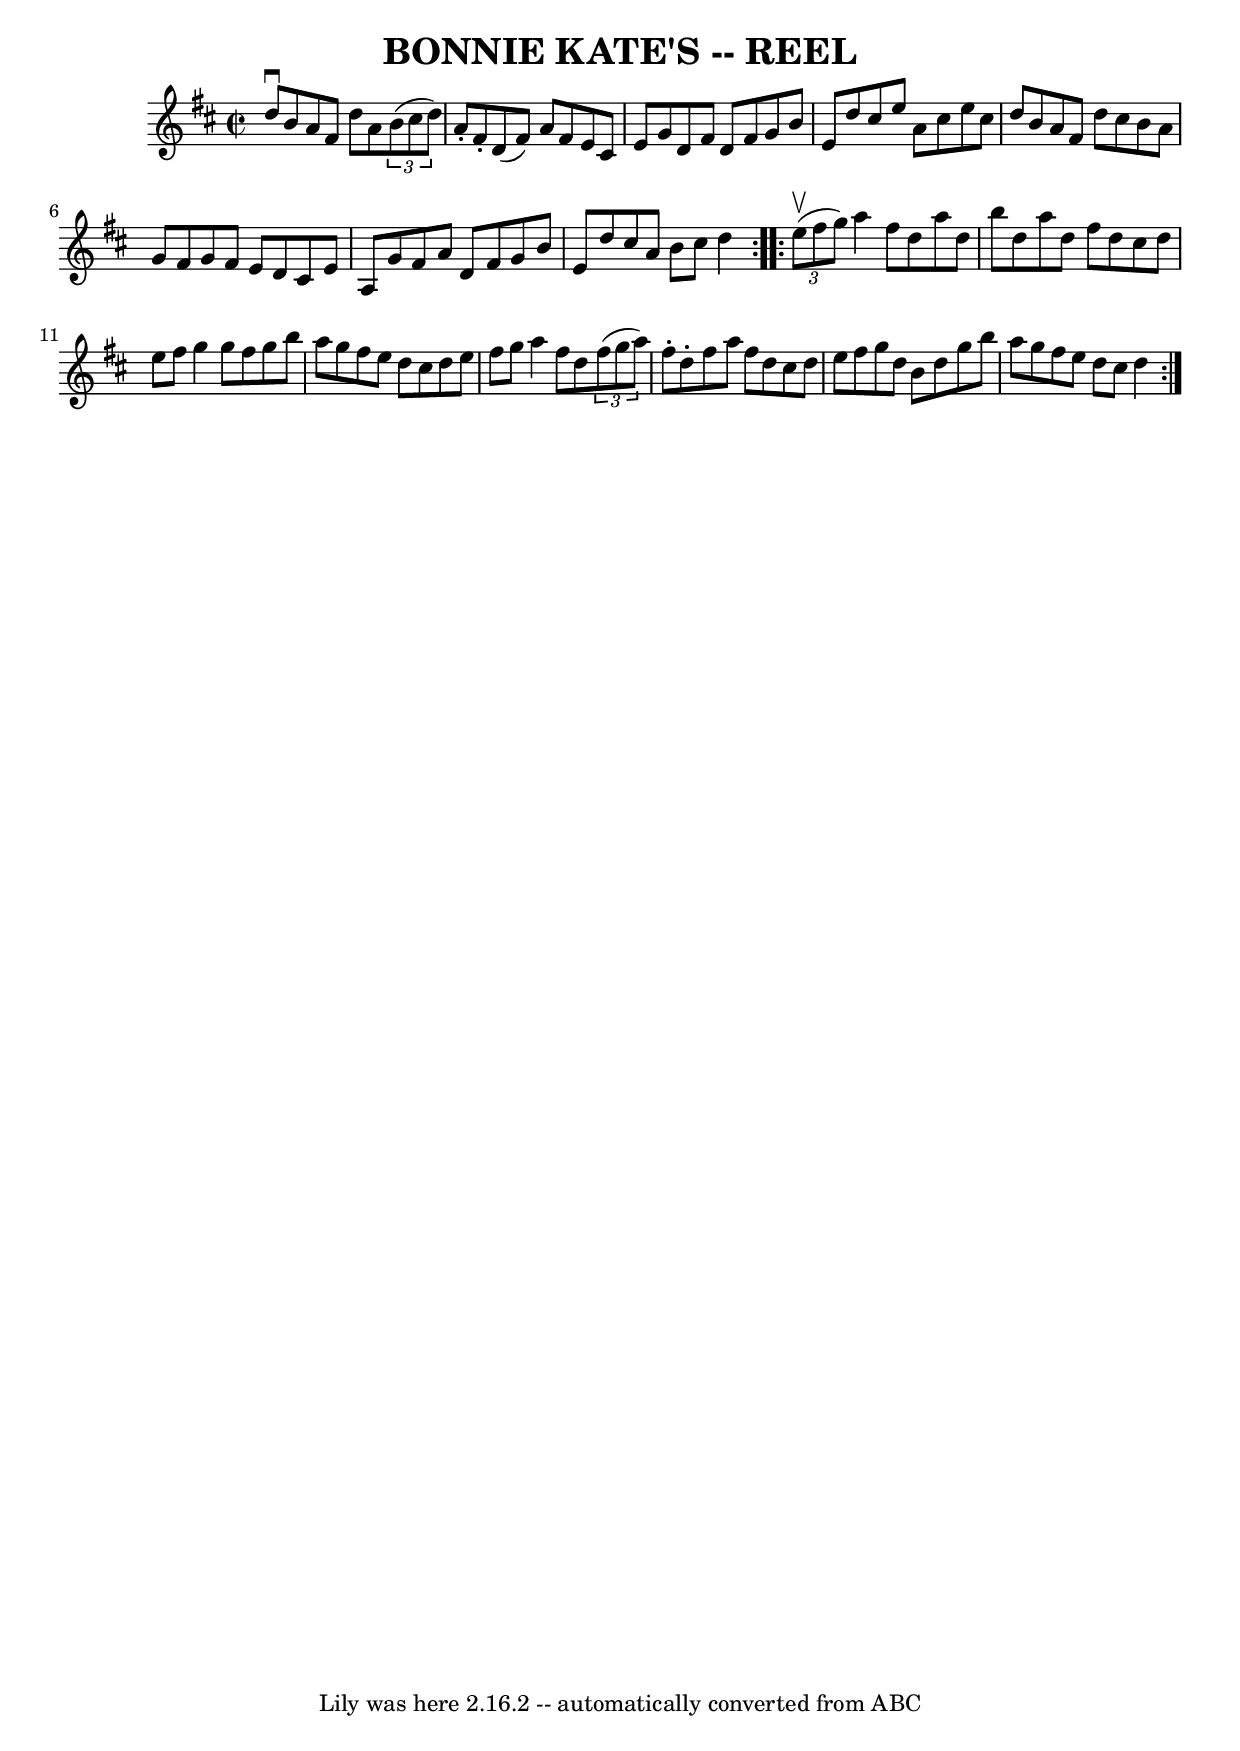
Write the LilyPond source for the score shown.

\version "2.16.2"
\include "Mammoth.ily"
\header {
	%% book = "Ryan's Mammoth Collection of Fiddle Tunes"
	crossRefNumber = "1"
	footnotes = ""
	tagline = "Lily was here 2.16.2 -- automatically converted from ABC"
	title = "BONNIE KATE'S -- REEL"
}
voicedefault =  {


\repeat volta 2 {
\override Staff.TimeSignature #'style = #'C
 \time 2/2 
\key d \major d''8^\downbow b'8        |
 a'8 fis'8  
 d''8 a'8    \times 2/3 { b'8 (cis''8 d''8) } a'8 -. fis'8 
-.   |
 d'8 (fis'8) a'8 fis'8 e'8 cis'8 e'8 g'8  
  |
 d'8 fis'8 d'8 fis'8 g'8 b'8 e'8 d''8    
|
 cis''8 e''8 a'8 cis''8 e''8 cis''8 d''8 b'8     
   |
 a'8 fis'8 d''8 cis''8 b'8 a'8 g'8 fis'8    
|
 g'8 fis'8 e'8 d'8 cis'8 e'8 a8 g'8    |
  
 fis'8 a'8 d'8 fis'8 g'8 b'8 e'8 d''8    |
 cis''8 
 a'8 b'8 cis''8 d''4    }     \repeat volta 2 {   \times 2/3 {   
e''8 (^\upbow fis''8 g''8) }       |
 a''4 fis''8 d''8    
a''8 d''8 b''8 d''8    |
 a''8 d''8 fis''8 d''8    
cis''8 d''8 e''8 fis''8    |
 g''4 g''8 fis''8 g''8   
 b''8 a''8 g''8    |
 fis''8 e''8 d''8 cis''8 d''8    
e''8 fis''8 g''8        |
 a''4 fis''8 d''8    \times 2/3 { 
 fis''8 (g''8 a''8) } fis''8 -. d''8 -.   |
 fis''8    
a''8 fis''8 d''8 cis''8 d''8 e''8 fis''8    |
 g''8   
 d''8 b'8 d''8 g''8 b''8 a''8 g''8    |
 fis''8    
e''8 d''8 cis''8 d''4    }   
}

\score{
    <<

	\context Staff="default"
	{
	    \voicedefault 
	}

    >>
	\layout {
	}
	\midi {}
}
